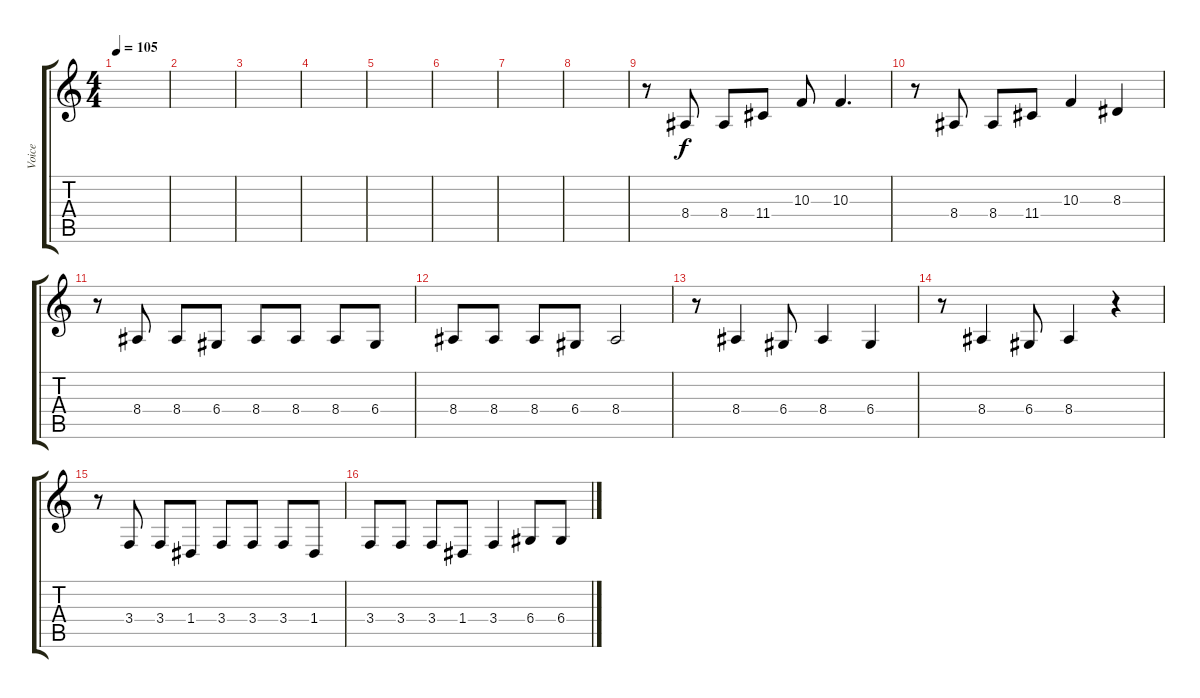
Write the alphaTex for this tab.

\track ("Voice" "Voice") {instrument altosax}
\staff {score tabs}
\tuning (E4 B3 G3 D3 A2 E2) {hide}
\ts (4 4)
\tempo 105
\clef g2
\ks c
|
|
|
|
|
|
|
|
r.8 8.4.8 8.4.8 11.4.8 10.3.8 10.3.4{d} |
r.8 8.4.8 8.4.8 11.4.8 10.3.4 8.3.4 |
r.8 8.4.8 8.4.8 6.4.8 8.4.8 8.4.8 8.4.8 6.4.8 |
8.4.8 8.4.8 8.4.8 6.4.8 8.4.2 |
r.8 8.4.4 6.4.8 8.4.4 6.4.4 |
r.8 8.4.4 6.4.8 8.4.4 r.4 |
r.8 3.4.8 3.4.8 1.4.8 3.4.8 3.4.8 3.4.8 1.4.8 |
3.4.8 3.4.8 3.4.8 1.4.8 3.4.4 6.4.8 6.4.8
